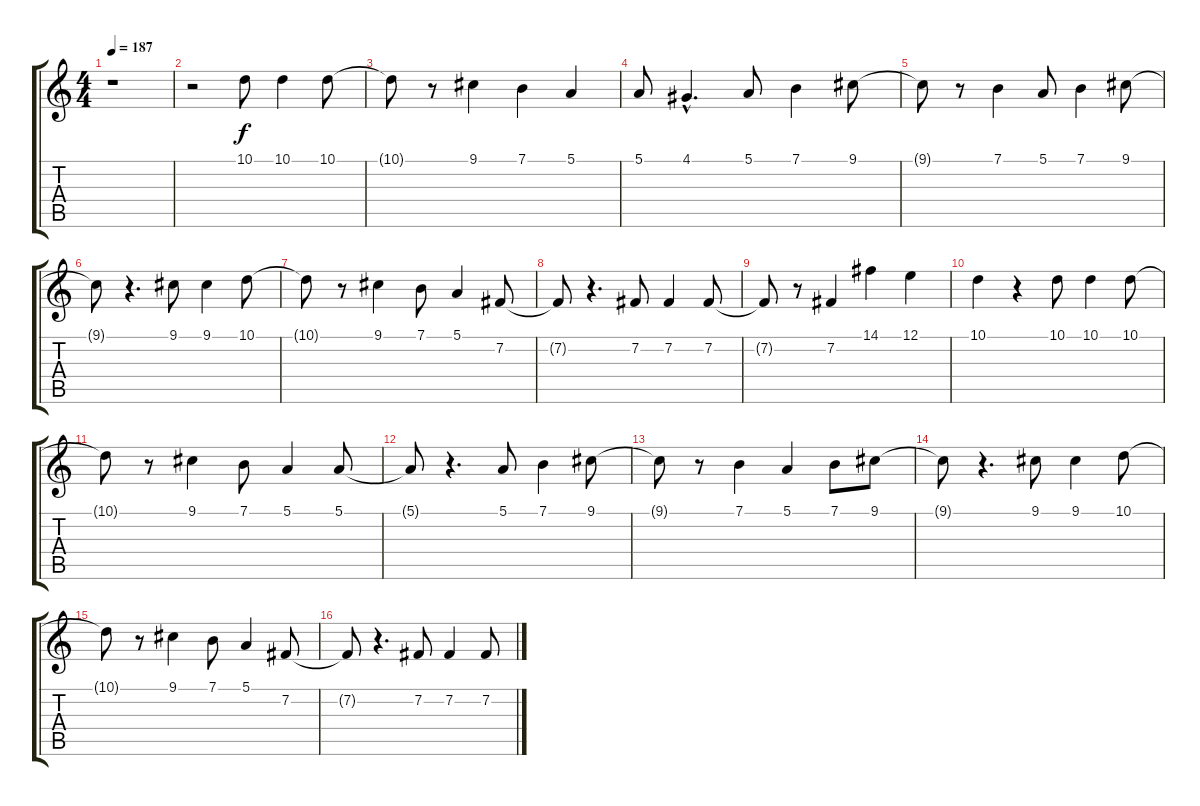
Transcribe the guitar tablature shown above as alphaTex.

\track "" {instrument fx5brightness}
\staff {score tabs}
\tuning (E4 B3 G3 D3 A2 E2) {hide}
\ts (4 4)
\tempo 187
\clef g2
\ks c
r.1{dy f} |
r.2 10.1.8 10.1.4 10.1.8 |
10.1{t}.8 r.8 9.1.4 7.1.4 5.1.4 |
5.1.8 4.1{hac}.4{d} 5.1.8 7.1.4 9.1.8 |
9.1{t}.8 r.8 7.1.4 5.1.8 7.1.4 9.1.8 |
9.1{t}.8 r.4{d} 9.1.8 9.1.4 10.1.8 |
10.1{t}.8 r.8 9.1.4 7.1.8 5.1.4 7.2.8 |
7.2{t}.8 r.4{d} 7.2.8 7.2.4 7.2.8 |
7.2{t}.8 r.8 7.2.4 14.1.4 12.1.4 |
10.1.4 r.4 10.1.8 10.1.4 10.1.8 |
10.1{t}.8 r.8 9.1.4 7.1.8 5.1.4 5.1.8 |
5.1{t}.8 r.4{d} 5.1.8 7.1.4 9.1.8 |
9.1{t}.8 r.8 7.1.4 5.1.4 7.1.8 9.1.8 |
9.1{t}.8 r.4{d} 9.1.8 9.1.4 10.1.8 |
10.1{t}.8 r.8 9.1.4 7.1.8 5.1.4 7.2.8 |
7.2{t}.8 r.4{d} 7.2.8 7.2.4 7.2.8
